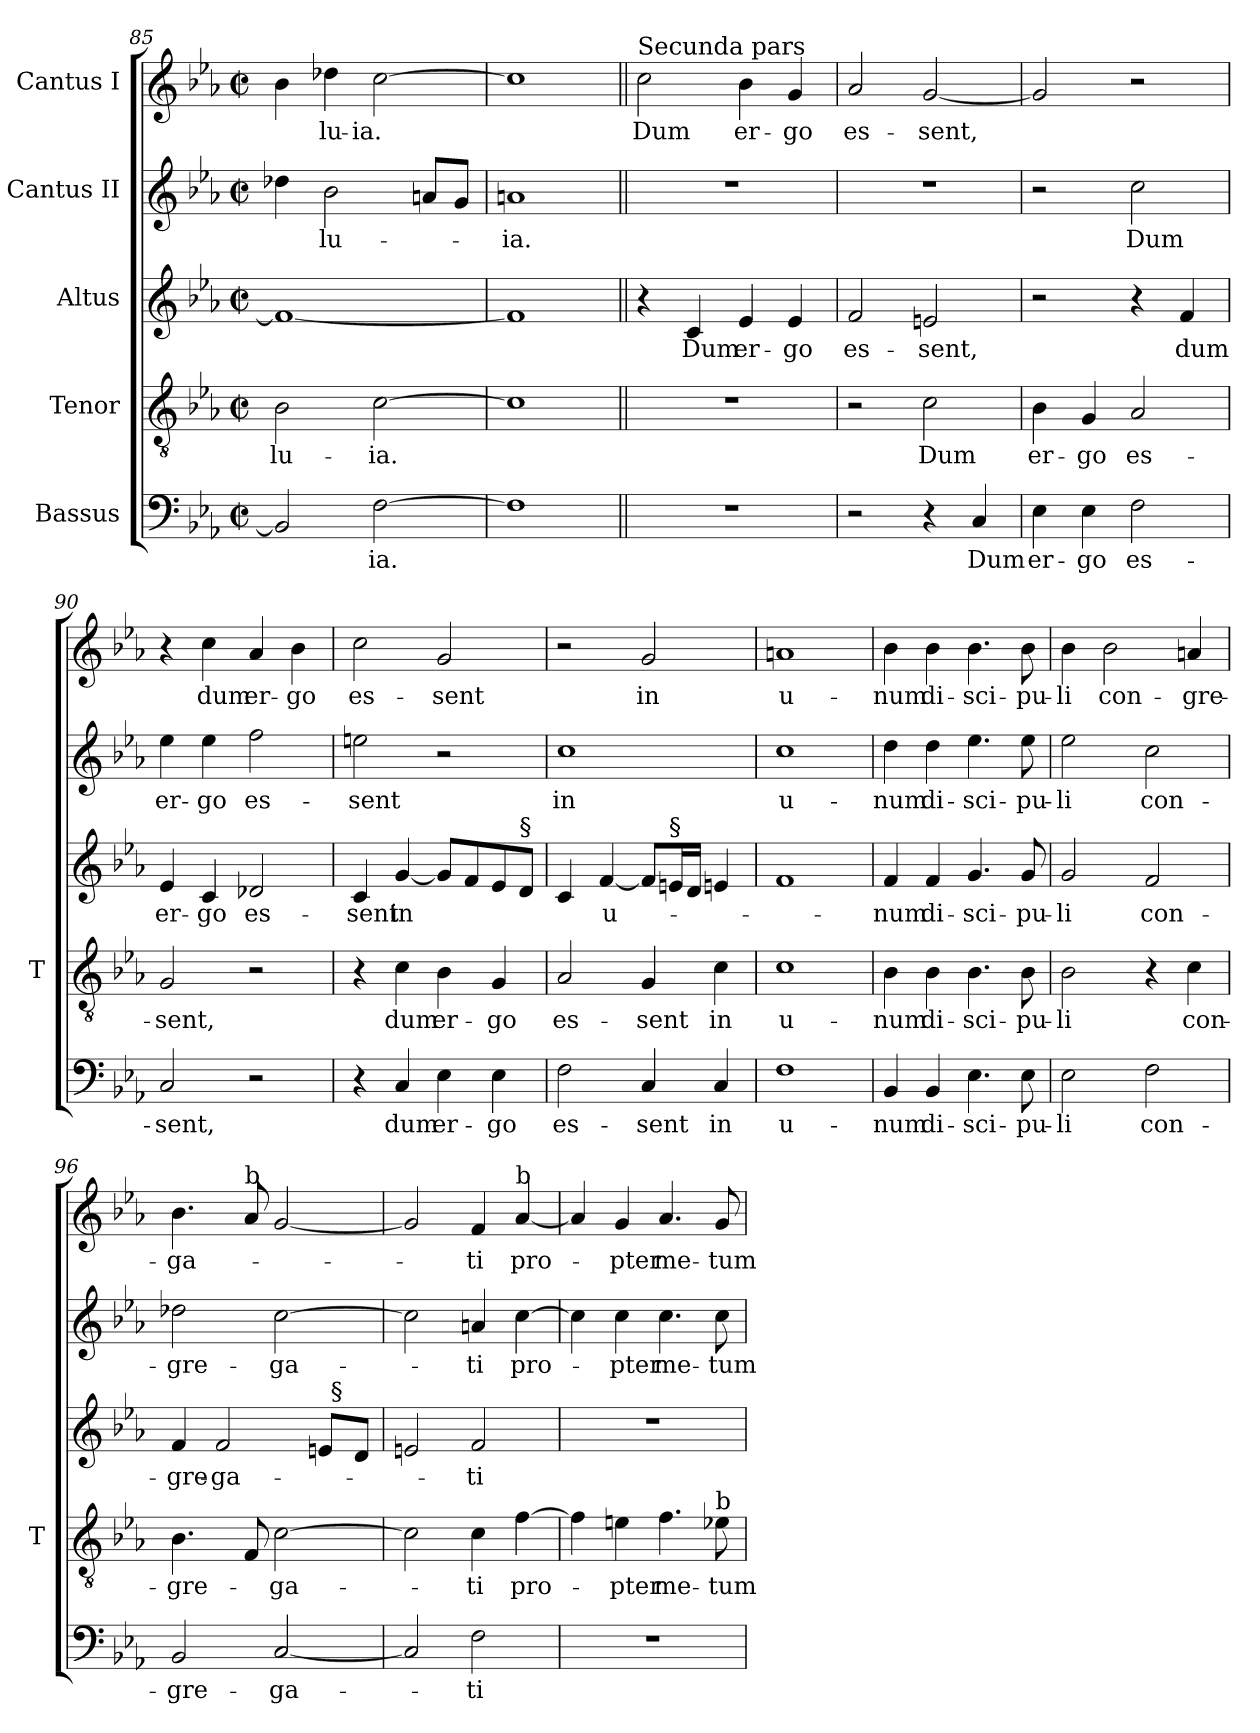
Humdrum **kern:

**kern	**text	**kern	**text	**kern	**text	**kern	**text	**kern	**text
*part5	*part5	*part4	*part4	*part3	*part3	*part2	*part2	*part1	*part1
*staff5	*staff5	*staff4	*staff4	*staff3	*staff3	*staff2	*staff2	*staff1	*staff1
*I"Bassus	*	*I"Tenor	*	*I"Altus	*	*I"Cantus II	*	*I"Cantus I	*
*	*	*I'T	*	*	*	*	*	*	*
*clefF4	*	*clefGv2	*	*clefG2	*	*clefG2	*	*clefG2	*
*	*	*ITrd7c12	*	*	*	*	*	*	*
*k[b-e-a-]	*	*k[b-e-a-]	*	*k[b-e-a-]	*	*k[b-e-a-]	*	*k[b-e-a-]	*
*E-:	*	*E-:	*	*E-:	*	*E-:	*	*E-:	*
*M2/2	*	*M2/2	*	*M2/2	*	*M2/2	*	*M2/2	*
*met(c|)	*	*met(c|)	*	*met(c|)	*	*met(c|)	*	*met(c|)	*
=85	=85	=85	=85	=85	=85	=85	=85	=85	=85
!	!	!	!LO:LY:b	!	!	!	!	!	!
2BB-/]	.	2BB-\	-lu-	1f_	.	4dd-X\	.	4b-\	.
!	!	!	!	!	!	!	!LO:LY:b	!	!LO:LY:b
.	.	.	.	.	.	2b-\	-lu-	4dd-X\	-lu-
!	!LO:LY:b	!	!LO:LY:b	!	!	!	!	!	!LO:LY:b
[>2F\	-ia.	[>2C\	-ia.	.	.	.	.	[>2cc\	-ia.
.	.	.	.	.	.	8an/L	.	.	.
.	.	.	.	.	.	8g/J	.	.	.
=86	=86	=86	=86	=86	=86	=86	=86	=86	=86
!	!	!	!	!	!	!	!LO:LY:b	!	!
1F]	.	1C]	.	1f]	.	1an	-ia.	1cc]	.
!!LO:LB:g=z
=87||	=87||	=87||	=87||	=87||	=87||	=87||	=87||	=87||	=87||
!	!	!	!	!	!	!	!	!LO:TX:a:t=Secunda pars	!
!	!	!	!	!	!	!	!	!	!LO:LY:b
1r	.	1r	.	4r	.	1r	.	2cc\	Dum
!	!	!	!	!	!LO:LY:b	!	!	!	!
.	.	.	.	4c/	Dum	.	.	.	.
!	!	!	!	!	!LO:LY:b	!	!	!	!LO:LY:b
.	.	.	.	4e-/	er-	.	.	4b-\	er-
!	!	!	!	!	!LO:LY:b	!	!	!	!LO:LY:b
.	.	.	.	4e-/	-go	.	.	4g/	-go
=88	=88	=88	=88	=88	=88	=88	=88	=88	=88
!	!	!	!	!	!LO:LY:b	!	!	!	!LO:LY:b
2r	.	2r	.	2f/	es-	1r	.	2a-/	es-
!	!	!	!LO:LY:b	!	!LO:LY:b	!	!	!	!LO:LY:b
4r	.	2C\	Dum	2en/	-sent,	.	.	[<2g/	-sent,
!	!LO:LY:b	!	!	!	!	!	!	!	!
4C/	Dum	.	.	.	.	.	.	.	.
=89	=89	=89	=89	=89	=89	=89	=89	=89	=89
!	!LO:LY:b	!	!LO:LY:b	!	!	!	!	!	!
4E-\	er-	4BB-\	er-	2r	.	2r	.	2g/]	.
!	!LO:LY:b	!	!LO:LY:b	!	!	!	!	!	!
4E-\	-go	4GG/	-go	.	.	.	.	.	.
!	!LO:LY:b	!	!LO:LY:b	!	!	!	!LO:LY:b	!	!
2F\	es-	2AA-/	es-	4r	.	2cc\	Dum	2r	.
!	!	!	!	!	!LO:LY:b	!	!	!	!
.	.	.	.	4f/	dum	.	.	.	.
=90	=90	=90	=90	=90	=90	=90	=90	=90	=90
!	!LO:LY:b	!	!LO:LY:b	!	!LO:LY:b	!	!LO:LY:b	!	!
2C/	-sent,	2GG/	-sent,	4e-/	er-	4ee-\	er-	4r	.
!	!	!	!	!	!LO:LY:b	!	!LO:LY:b	!	!LO:LY:b
.	.	.	.	4c/	-go	4ee-\	-go	4cc\	dum
!	!	!	!	!	!LO:LY:b	!	!LO:LY:b	!	!LO:LY:b
2r	.	2r	.	2d-X/	es-	2ff\	es-	4a-/	er-
!	!	!	!	!	!	!	!	!	!LO:LY:b
.	.	.	.	.	.	.	.	4b-\	-go
=91	=91	=91	=91	=91	=91	=91	=91	=91	=91
!	!	!	!	!	!LO:LY:b	!	!LO:LY:b	!	!LO:LY:b
4r	.	4r	.	4c/	-sent	2een\	-sent	2cc\	es-
!	!LO:LY:b	!	!LO:LY:b	!	!LO:LY:b	!	!	!	!
4C/	dum	4C\	dum	[<4g/	in	.	.	.	.
!	!LO:LY:b	!	!LO:LY:b	!	!	!	!	!	!LO:LY:b
4E-\	er-	4BB-\	er-	8g/L]	.	2r	.	2g/	-sent
.	.	.	.	8f/	.	.	.	.	.
!	!LO:LY:b	!	!LO:LY:b	!	!	!	!	!	!
4E-\	-go	4GG/	-go	8e-/	.	.	.	.	.
!	!	!	!	!LO:TX:a:t=§	!	!	!	!	!
.	.	.	.	8d/J	.	.	.	.	.
=92	=92	=92	=92	=92	=92	=92	=92	=92	=92
!	!LO:LY:b	!	!LO:LY:b	!	!	!	!LO:LY:b	!	!
2F\	es-	2AA-/	es-	4c/	.	1cc	in	2r	.
!	!	!	!	!	!LO:LY:b	!	!	!	!
.	.	.	.	[<4f/	u-	.	.	.	.
!	!LO:LY:b	!	!LO:LY:b	!	!	!	!	!	!LO:LY:b
4C/	-sent	4GG/	-sent	8f/L]	.	.	.	2g/	in
!	!	!	!	!LO:TX:a:t=§	!	!	!	!	!
.	.	.	.	16e/L	.	.	.	.	.
.	.	.	.	16d/JJ	.	.	.	.	.
!	!LO:LY:b	!	!LO:LY:b	!	!	!	!	!	!
4C/	in	4C\	in	4en/	.	.	.	.	.
!!LO:LB:g=z
=93	=93	=93	=93	=93	=93	=93	=93	=93	=93
!	!LO:LY:b	!	!LO:LY:b	!	!	!	!LO:LY:b	!	!LO:LY:b
1F	u-	1C	u-	1f	.	1cc	u-	1an	u-
=94	=94	=94	=94	=94	=94	=94	=94	=94	=94
!	!LO:LY:b	!	!LO:LY:b	!	!LO:LY:b	!	!LO:LY:b	!	!LO:LY:b
4BB-/	-num	4BB-\	-num	4f/	-num	4dd\	-num	4b-\	-num
!	!LO:LY:b	!	!LO:LY:b	!	!LO:LY:b	!	!LO:LY:b	!	!LO:LY:b
4BB-/	di-	4BB-\	di-	4f/	di-	4dd\	di-	4b-\	di-
!	!LO:LY:b	!	!LO:LY:b	!	!LO:LY:b	!	!LO:LY:b	!	!LO:LY:b
4.E-\	-sci-	4.BB-\	-sci-	4.g/	-sci-	4.ee-\	-sci-	4.b-\	-sci-
!	!LO:LY:b	!	!LO:LY:b	!	!LO:LY:b	!	!LO:LY:b	!	!LO:LY:b
8E-\	-pu-	8BB-\	-pu-	8g/	-pu-	8ee-\	-pu-	8b-\	-pu-
=95	=95	=95	=95	=95	=95	=95	=95	=95	=95
!	!LO:LY:b	!	!LO:LY:b	!	!LO:LY:b	!	!LO:LY:b	!	!LO:LY:b
2E-\	-li	2BB-\	-li	2g/	-li	2ee-\	-li	4b-\	-li
!	!	!	!	!	!	!	!	!	!LO:LY:b
.	.	.	.	.	.	.	.	2b-\	con-
!	!LO:LY:b	!	!	!	!LO:LY:b	!	!LO:LY:b	!	!
2F\	con-	4r	.	2f/	con-	2cc\	con-	.	.
!	!	!	!LO:LY:b	!	!	!	!	!	!LO:LY:b
.	.	4C\	con-	.	.	.	.	4an/	-gre-
=96	=96	=96	=96	=96	=96	=96	=96	=96	=96
!	!LO:LY:b	!	!LO:LY:b	!	!LO:LY:b	!	!LO:LY:b	!	!LO:LY:b
*	*	*	*	*^	*	*	*	*	*
2BB-/	-gre-	4.BB-\	-gre-	4f/	2ryy	-gre-	2dd-X\	-gre-	4.b-\	-ga-
!	!	!	!	!	!	!LO:LY:b	!	!	!	!
.	.	.	.	2f/	.	-ga-	.	.	.	.
!	!	!	!	!	!	!	!	!	!LO:TX:a:t=b	!
.	.	8FF/	.	.	.	.	.	.	8a-/	.
!	!LO:LY:b	!	!LO:LY:b	!	!	!	!	!LO:LY:b	!	!
[<2C/	-ga-	[>2C\	-ga-	.	4ryy	.	[>2cc\	-ga-	[<2g/	.
.	.	.	.	8e/L	32ryy	.	.	.	.	.
!	!	!	!	!	!LO:TX:a:t=§	!	!	!	!	!
.	.	.	.	.	8..ryy	.	.	.	.	.
.	.	.	.	8d/J	.	.	.	.	.	.
*	*	*	*	*v	*v	*	*	*	*	*
=97	=97	=97	=97	=97	=97	=97	=97	=97	=97
2C/]	.	2C\]	.	2en/	.	2cc\]	.	2g/]	.
!	!LO:LY:b	!	!LO:LY:b	!	!LO:LY:b	!	!LO:LY:b	!	!LO:LY:b
2F\	-ti	4C\	-ti	2f/	-ti	4an/	-ti	4f/	-ti
!	!	!	!	!	!	!	!	!LO:TX:a:t=b	!
!	!	!	!LO:LY:b	!	!	!	!LO:LY:b	!	!LO:LY:b
.	.	[>4F\	pro-	.	.	[>4cc\	pro-	[<4a-/	pro-
=98	=98	=98	=98	=98	=98	=98	=98	=98	=98
1r	.	4F\]	.	1r	.	4cc\]	.	4a-/]	.
!	!	!	!LO:LY:b	!	!	!	!LO:LY:b	!	!LO:LY:b
.	.	4En\	-pter	.	.	4cc\	-pter	4g/	-pter
!	!	!	!LO:LY:b	!	!	!	!LO:LY:b	!	!LO:LY:b
.	.	4.F\	me-	.	.	4.cc\	me-	4.a-/	me-
!	!	!LO:TX:a:t=b	!	!	!	!	!	!	!
!	!	!	!LO:LY:b	!	!	!	!LO:LY:b	!	!LO:LY:b
.	.	8E-\	-tum	.	.	8cc\	-tum	8g/	-tum
=	=	=	=	=	=	=	=	=	=
*-	*-	*-	*-	*-	*-	*-	*-	*-	*-
